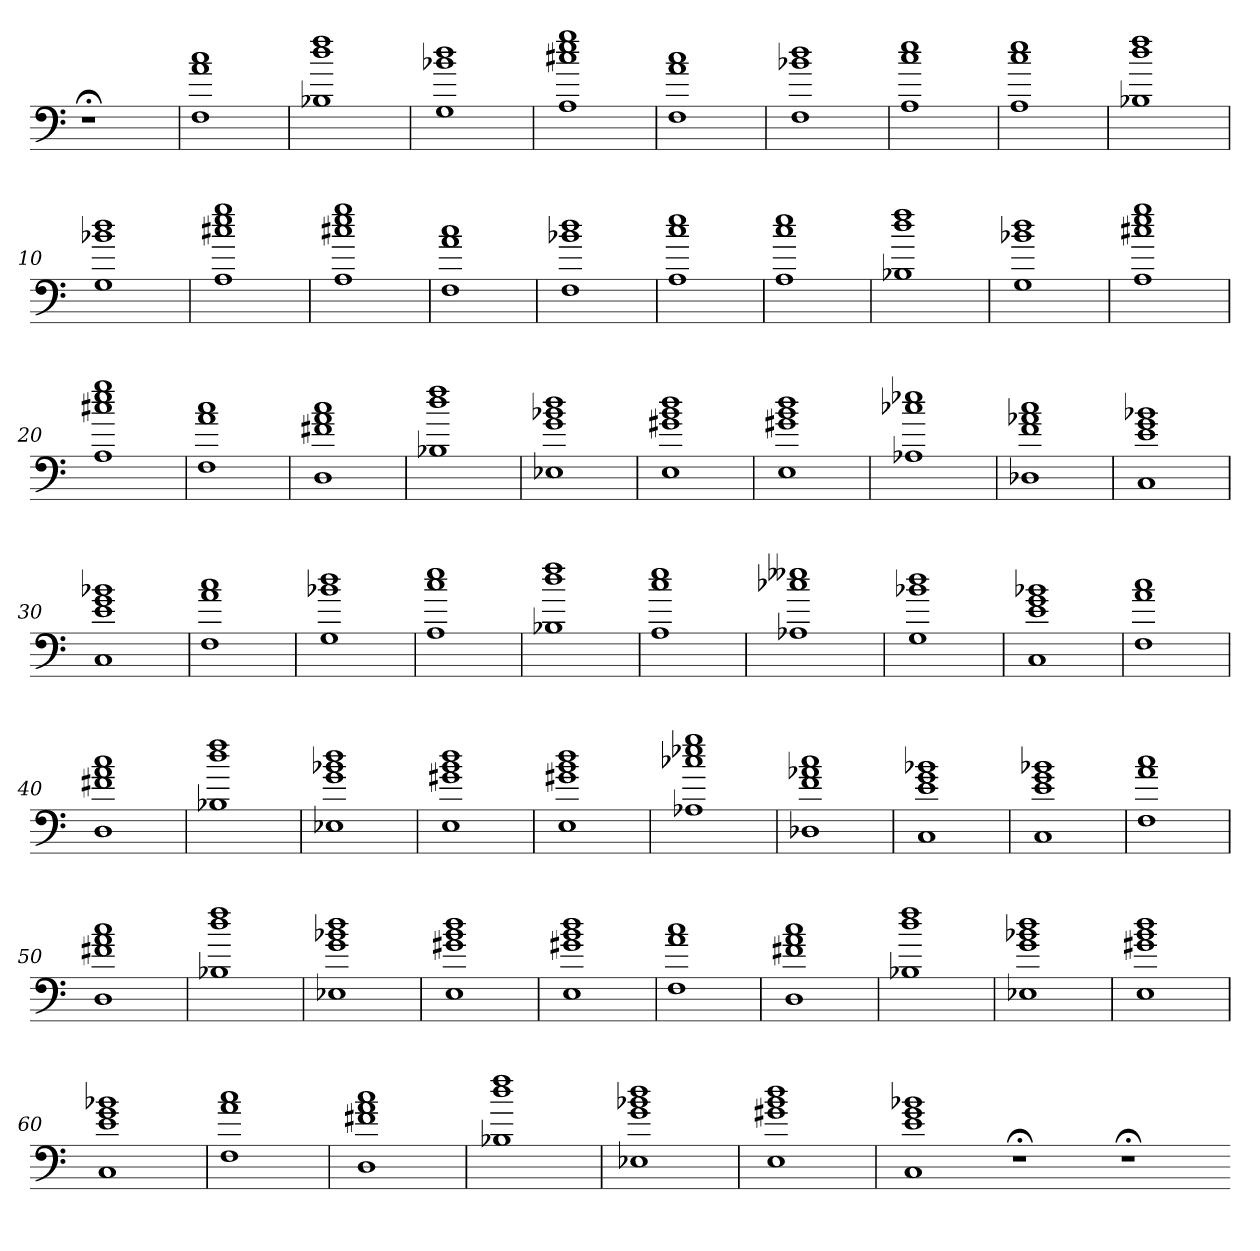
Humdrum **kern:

**kern
*part1
*staff1
=
1r;<
=1
1F 1a 1cc
=2
1B-X 1dd 1ff
=3
1G 1b-X 1dd
=4
1A 1cc#X 1ee 1gg
=5
1F 1a 1cc
=6
1F 1b-X 1dd
=7
1A 1cc 1ee
=8
1A 1cc 1ee
=9
1B-X 1dd 1ff
=10
1G 1b-X 1dd
=11
1A 1cc#X 1ee 1gg
=12
1A 1cc#X 1ee 1gg
=13
1F 1a 1cc
=14
1F 1b-X 1dd
=15
1A 1cc 1ee
=16
1A 1cc 1ee
=17
1B-X 1dd 1ff
=18
1G 1b-X 1dd
=19
1A 1cc#X 1ee 1gg
=20
1A 1cc#X 1ee 1gg
=21
1F 1a 1cc
=22
1D 1f#X 1a 1cc
=23
1B-X 1dd 1ff
=24
1E-X 1g 1b-X 1dd
=25
1E 1g#X 1b 1dd
=26
1E 1g#X 1b 1dd
=27
1A-X 1cc-X 1ee-X
=28
1D-X 1f 1a-X 1cc
=29
1C 1e 1g 1b-X
=30
1C 1e 1g 1b-X
=31
1F 1a 1cc
=32
1G 1b-X 1dd
=33
1A 1cc 1ee
=34
1B-X 1dd 1ff
=35
1A 1cc 1ee
=36
1A-X 1cc-X 1ee--X
=37
1G 1b-X 1dd
=38
1C 1e 1g 1b-X
=39
1F 1a 1cc
=40
1D 1f#X 1a 1cc
=41
1B-X 1dd 1ff
=42
1E-X 1g 1b-X 1dd
=43
1E 1g#X 1b 1dd
=44
1E 1g#X 1b 1dd
=45
1A-X 1cc-X 1ee-X 1gg
=46
1D-X 1f 1a-X 1cc
=47
1C 1e 1g 1b-X
=48
1C 1e 1g 1b-X
=49
1F 1a 1cc
=50
1D 1f#X 1a 1cc
=51
1B-X 1dd 1ff
=52
1E-X 1g 1b-X 1dd
=53
1E 1g#X 1b 1dd
=54
1E 1g#X 1b 1dd
=55
1F 1a 1cc
=56
1D 1f#X 1a 1cc
=57
1B-X 1dd 1ff
=58
1E-X 1g 1b-X 1dd
=59
1E 1g#X 1b 1dd
=60
1C 1e 1g 1b-X
=61
1F 1a 1cc
=62
1D 1f#X 1a 1cc
=63
1B-X 1dd 1ff
=64
1E-X 1g 1b-X 1dd
=65
1E 1g#X 1b 1dd
=66
1C 1e 1g 1b-X
1r;<
1r;<
=-
*-
